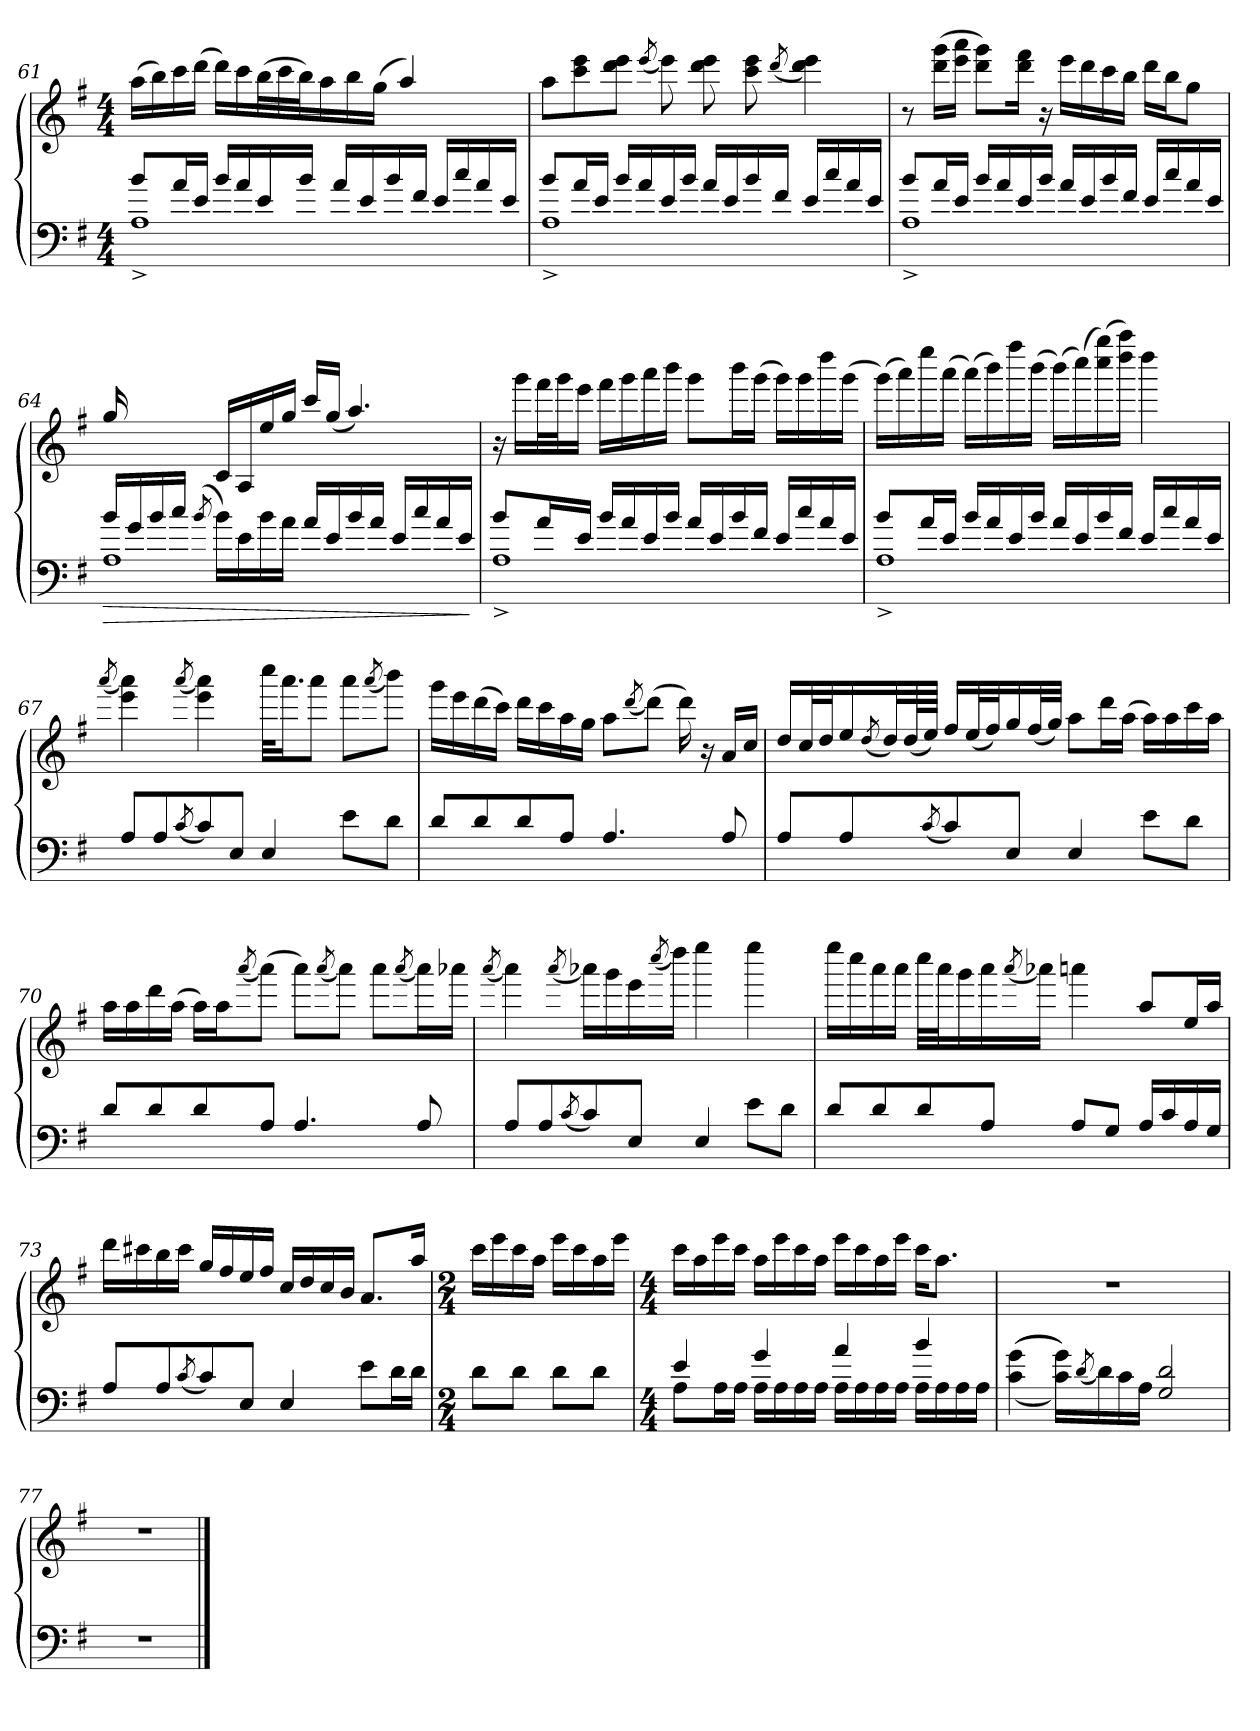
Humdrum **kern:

**kern	**kern	**dynam
*part1	*part1	*part1
*staff2	*staff1	*staff1/2
!!LO:LB:g=z
*clefF4	*clefG2	*
*k[f#]	*k[f#]	*
*M4/4	*M4/4	*
=61	=61	=61
*^	*	*
8b/L	1A^	(16aa\LL	.
.	.	16bb\)	.
16a/L	.	16ccc\	.
16e/JJ	.	(16ddd\JJ	.
16b/LL	.	16ddd\LL)	.
16a/	.	16ccc\	.
16e/	.	(32bb\L	.
.	.	32ccc\	.
16b/JJ	.	32bb\J)	.
.	.	16aa\	.
16a/LL	.	.	.
.	.	16bb\	.
16e/	.	.	.
.	.	(16gg\JJ	.
16b/	.	.	.
.	.	4aa/)	.
16f#/JJ	.	.	.
16e/LL	.	.	.
16cc/	.	.	.
16a/	.	.	.
.	.	16ryy	.
16e/JJ	.	.	.
.	.	32ryy	.
=62	=62	=62	=62
8b/L	1A^	8aa\L	.
16a/L	.	8ccc\ 8eee\	.
16e/JJ	.	.	.
16b/LL	.	8ddd\ 8eee\J	.
16a/	.	.	.
.	.	(8qeee/	.
16e/	.	8eee\)	.
16b/JJ	.	.	.
16a/LL	.	8ddd\ 8eee\	.
16e/	.	.	.
16b/	.	8ccc\ 8eee\	.
16f#/JJ	.	.	.
.	.	(8qddd/	.
16e/LL	.	4ddd\ 4eee\)	.
16cc/	.	.	.
16a/	.	.	.
16e/JJ	.	.	.
!!LO:LB:g=z
=63	=63	=63	=63
8b/L	1A^	8r	.
16a/L	.	(16ddd\ 16ggg\LL	.
16e/JJ	.	16eee\ 16aaa\JJ	.
16b/LL	.	8ddd\ 8ggg\L)	.
16a/	.	.	.
16e/	.	16ddd\ 16fff#\Jk	.
16b/JJ	.	16r	.
16a/LL	.	16eee\LL	.
16e/	.	16ddd\	.
16b/	.	16ccc\	.
16f#/JJ	.	16bb\JJ	.
16e/LL	.	16ddd\LL	.
16cc/	.	16bb\J	.
16a/	.	8gg\J	.
16e/JJ	.	.	.
=64	=64	=64	=64
!	!	!	!LO:HP:b=2
16b/LL	1A	16gg/	>
16g/	.	16ryy	.
16b/	.	8ryy	.
16cc/JJ	.	.	.
(8qb/	.	.	.
16b\LL)	.	16c/LL	.
16e\	.	16A/	.
16b\	.	16ee/	.
16a\JJ	.	16gg/JJ	.
16a/LL	.	16ccc/LL	.
16e/	.	(16gg/JJ	.
16b/	.	4.aa/)	.
16a/JJ	.	.	.
16e/LL	.	.	.
16cc/	.	.	.
16a/	.	.	.
16e/JJ	.	.	.
*v	*v	*	*
.	.	]
!!LO:LB:g=z
=65	=65	=65
*^	*	*
8b/L	1A^	16r	.
.	.	16ggg\LL	.
16a/L	.	32fff#\L	.
.	.	32ggg\J	.
16e/JJ	.	16eee\JJ	.
16b/LL	.	16fff#\LL	.
16a/	.	16ggg\	.
16e/	.	16aaa\	.
16b/JJ	.	16bbb\JJ	.
16a/LL	.	8ggg\L	.
16e/	.	.	.
16b/	.	16bbb\L	.
16f#/JJ	.	(16ggg\JJ	.
16e/LL	.	16ggg\LL)	.
16cc/	.	16ggg\	.
16a/	.	16dddd\	.
16e/JJ	.	(16ggg\JJ	.
=66	=66	=66	=66
8b/L	1A^	(16ggg\LL)	.
.	.	16aaa\)	.
16a/L	.	16eeee\	.
16e/JJ	.	(16aaa\JJ	.
16b/LL	.	(16aaa\LL)	.
16a/	.	16bbb\)	.
16e/	.	16ffff#\	.
16b/JJ	.	(16bbb\JJ	.
16a/LL	.	(16bbb\LL)	.
16e/	.	(16cccc\)	.
16b/	.	(16cccc\ 16gggg\)	.
16f#/JJ	.	16dddd\ 16aaaa\JJ)	.
16e/LL	.	4dddd\	.
16cc/	.	.	.
16a/	.	.	.
16e/JJ	.	.	.
*v	*v	*	*
!!LO:PB:g=z
=67	=67	=67
.	(8qaaa/	.
8A/L	4eee\ 4aaa\)	.
8A/	.	.
(8qc/	(8qaaa/	.
8c/)	4eee\ 4aaa\)	.
8E/J	.	.
4E/	32cccc\KLL	.
.	16.aaa\J	.
.	8aaa\J	.
8e\L	8aaa\L	.
.	(8qaaa/	.
8d\J	8bbb\J)	.
=68	=68	=68
8d/L	16ggg\LL	.
.	16eee\	.
8d/	(16ddd\	.
.	16ccc\JJ)	.
8d/	16ddd\LL	.
.	16ccc\	.
8A/J	16aa\	.
.	16gg\JJ	.
4.A/	8aa\L	.
.	(8qddd/	.
.	(8ddd\J)	.
.	16ddd\)	.
.	16r	.
8A/	16a/LL	.
.	16cc/JJ	.
!!LO:LB:g=z
=69	=69	=69
8A/L	16dd/LL	.
.	32cc/L	.
.	32dd/J	.
8A/	16ee/	.
.	(8qdd/	.
.	32dd/L)	.
.	(64dd/L	.
.	64ee/JJJJ)	.
(8qc/	.	.
8c/)	16ff#/LL	.
.	(32ee/L	.
.	32ff#/J)	.
8E/J	16gg/	.
.	(32ff#/L	.
.	32gg/JJJ)	.
4E/	8aa\L	.
.	16ddd\L	.
.	(16aa\JJ	.
8e\L	16aa\LL)	.
.	16aa\	.
8d\J	16ccc\	.
.	16aa\JJ	.
=70	=70	=70
8d/L	16aa\LL	.
.	16aa\	.
8d/	16ddd\	.
.	(16aa\JJ	.
8d/	16aa\LL)	.
.	16aa\J	.
.	(8qaaa/	.
8A/J	(8aaa\J)	.
4.A/	8aaa\L)	.
.	(8qaaa/	.
.	8aaa\J)	.
.	8aaa\L	.
.	(8qaaa/	.
8A/	16aaa\L)	.
.	16aaa-X\JJ	.
!!LO:LB:g=z
=71	=71	=71
.	(8qaaa/	.
8A/L	4aaa\)	.
8A/	.	.
(8qc/	(8qaaa/	.
8c/)	16aaa-X\LL)	.
.	16ggg\	.
8E/J	16eee\	.
.	(8qcccc/	.
.	16dddd\JJ)	.
4E/	4eeee\	.
8e\L	4eeee\	.
8d\J	.	.
=72	=72	=72
8d/L	16eeee\LL	.
.	16cccc\	.
8d/	16aaa\	.
.	16aaa\JJ	.
8d/	32cccc\LLL	.
.	32aaa\J	.
.	16ggg\	.
8A/J	16aaa\	.
.	(8qaaa/	.
.	16aaa-X\JJ)	.
8A/L	4aaan\	.
8G/J	.	.
16A/LL	8aa/L	.
16c/	.	.
16A/	16ee/L	.
16G/JJ	16aa/JJ	.
!!LO:LB:g=z
=73	=73	=73
8A/L	16ddd\LL	.
.	16ccc#X\	.
8A/	16bb\	.
.	16ccc#\JJ	.
(8qc/	.	.
8c/)	16gg/LL	.
.	16ff#/	.
8E/J	16ee/	.
.	16ff#/JJ	.
4E/	16cc/LL	.
.	16dd/	.
.	16cc/	.
.	16b/JJ	.
8e\L	8.a/L	.
16d\L	.	.
16d\JJ	16aa/Jk	.
=74	=74	=74
*M2/4	*M2/4	*
8d\L	16ccc\LL	.
.	16eee\	.
8d\J	16ccc\	.
.	16aa\JJ	.
8d\L	16eee\LL	.
.	16ccc\	.
8d\J	16aa\	.
.	16eee\JJ	.
=75	=75	=75
*M4/4	*M4/4	*
*^	*	*
4e/	8A\L	16ccc\LL	.
.	.	16aa\	.
.	16A\L	16eee\	.
.	16A\JJ	16ccc\JJ	.
4g/	16A\LL	16aa\LL	.
.	16A\	16eee\	.
.	16A\	16ccc\	.
.	16A\JJ	16aa\JJ	.
4a/	16A\LL	16eee\LL	.
.	16A\	16ccc\	.
.	16A\	16aa\	.
.	16A\JJ	16eee\JJ	.
4b/	16A\LL	16ccc\KL	.
.	16A\	8.aa\J	.
.	16A\	.	.
.	16A\JJ	.	.
*v	*v	*	*
!!LO:LB:g=z
=76	=76	=76
(((4c\ 4g\	1r	.
16c\ 16g\LL)))	.	.
(8qd/	.	.
16d\)	.	.
16c\	.	.
16A\JJ	.	.
2G/ 2d/	.	.
=77	=77	=77
1r	1r	.
==	==	==
*-	*-	*-
